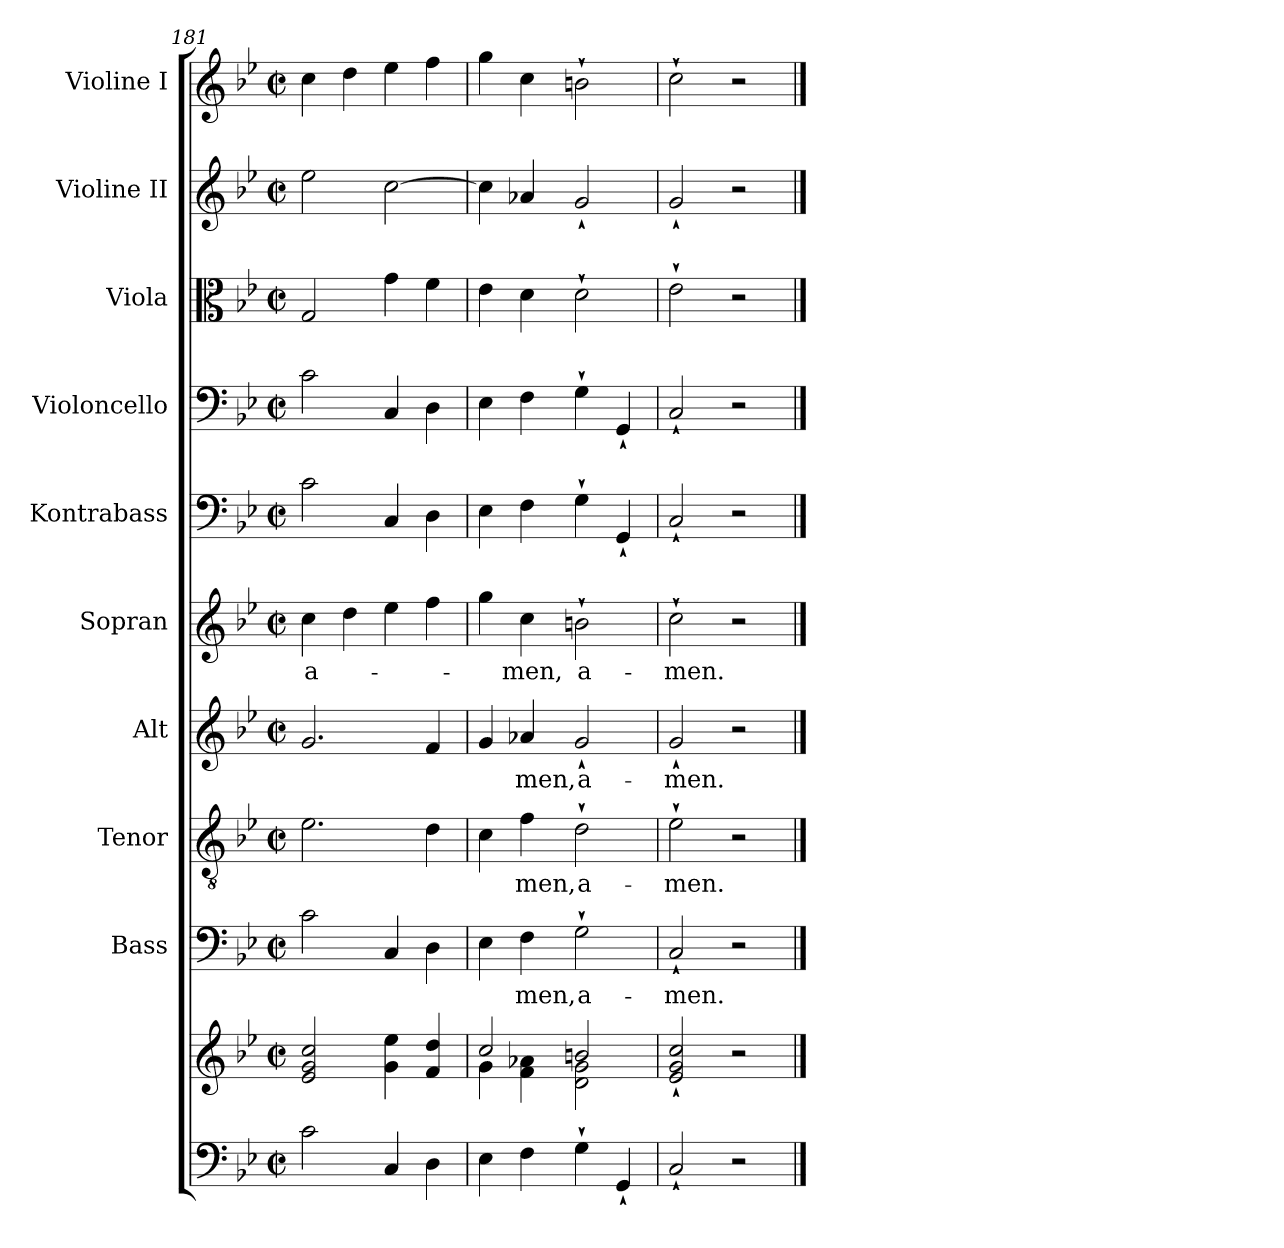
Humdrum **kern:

**kern	**kern	**kern	**text	**kern	**text	**kern	**text	**kern	**text	**kern	**kern	**kern	**kern	**kern
*part10	*part10	*part9	*part9	*part8	*part8	*part7	*part7	*part6	*part6	*part5	*part4	*part3	*part2	*part1
*staff11	*staff10	*staff9	*staff9	*staff8	*staff8	*staff7	*staff7	*staff6	*staff6	*staff5	*staff4	*staff3	*staff2	*staff1
*	*	*I"Bass	*	*I"Tenor	*	*I"Alt	*	*I"Sopran	*	*I"Kontrabass	*I"Violoncello	*I"Viola	*I"Violine II	*I"Violine I
*	*	*I'B.	*	*I'T.	*	*I'A.	*	*I'S.	*	*I'Kb.	*I'Vc.	*I'Vla.	*I'Vl. II	*I'Vl. I
*clefF4	*clefG2	*clefF4	*	*clefGv2	*	*clefG2	*	*clefG2	*	*clefF4	*clefF4	*clefC3	*clefG2	*clefG2
*	*	*	*	*	*	*	*	*	*	*ITrd7c12	*	*	*	*
*k[b-e-]	*k[b-e-]	*k[b-e-]	*	*k[b-e-]	*	*k[b-e-]	*	*k[b-e-]	*	*k[b-e-]	*k[b-e-]	*k[b-e-]	*k[b-e-]	*k[b-e-]
*B-:	*B-:	*B-:	*	*B-:	*	*B-:	*	*B-:	*	*B-:	*B-:	*B-:	*B-:	*B-:
*M2/2	*M2/2	*M2/2	*	*M2/2	*	*M2/2	*	*M2/2	*	*M2/2	*M2/2	*M2/2	*M2/2	*M2/2
*met(c|)	*met(c|)	*met(c|)	*	*met(c|)	*	*met(c|)	*	*met(c|)	*	*met(c|)	*met(c|)	*met(c|)	*met(c|)	*met(c|)
=181	=181	=181	=181	=181	=181	=181	=181	=181	=181	=181	=181	=181	=181	=181
!	!	!	!	!	!	!	!	!	!LO:LY:b	!	!	!	!	!
2c\	2e-/ 2g/ 2cc/	2c\	.	2.e-\	.	2.g/	.	4cc\	a-	2C\	2c\	2G/	2ee-\	4cc\
.	.	.	.	.	.	.	.	4dd\	.	.	.	.	.	4dd\
4C/	4g\ 4ee-\	4C/	.	.	.	.	.	4ee-\	.	4CC/	4C/	4g\	[2cc\	4ee-\
4D\	4f/ 4dd/	4D\	.	4d\	.	4f/	.	4ff\	.	4DD\	4D\	4f\	.	4ff\
=182	=182	=182	=182	=182	=182	=182	=182	=182	=182	=182	=182	=182	=182	=182
*	*^	*	*	*	*	*	*	*	*	*	*	*	*	*
4E-\	2cc/	4g\	4E-\	.	4c\	.	4g/	.	4gg\	.	4EE-\	4E-\	4e-\	4cc\]	4gg\
!	!	!	!	!LO:LY:b	!	!LO:LY:b	!	!LO:LY:b	!	!LO:LY:b	!	!	!	!	!
4F\	.	4f\ 4a-X\	4F\	-men,	4f\	-men,	4a-X/	-men,	4cc\	-men,	4FF\	4F\	4d\	4a-X/	4cc\
!	!	!	!	!LO:LY:b	!	!LO:LY:b	!	!LO:LY:b	!	!LO:LY:b	!	!	!	!	!
4G`>\	2bn/	2d\ 2g\	2G`>\	a-	2d`>\	a-	2g`</	a-	2bn`>\	a-	4GG`>\	4G`>\	2d`>\	2g`</	2bn`>\
4GG`</	.	.	.	.	.	.	.	.	.	.	4GGG`</	4GG`</	.	.	.
*	*v	*v	*	*	*	*	*	*	*	*	*	*	*	*	*
=183	=183	=183	=183	=183	=183	=183	=183	=183	=183	=183	=183	=183	=183	=183
!	!	!	!LO:LY:b	!	!LO:LY:b	!	!LO:LY:b	!	!LO:LY:b	!	!	!	!	!
2C`</	2e-/`< 2g/`< 2cc/`<	2C`</	-men.	2e-`>\	-men.	2g`</	-men.	2cc`>\	-men.	2CC`</	2C`</	2e-`>\	2g`</	2cc`>\
2r	2r	2r	.	2r	.	2r	.	2r	.	2r	2r	2r	2r	2r
==	==	==	==	==	==	==	==	==	==	==	==	==	==	==
*-	*-	*-	*-	*-	*-	*-	*-	*-	*-	*-	*-	*-	*-	*-
